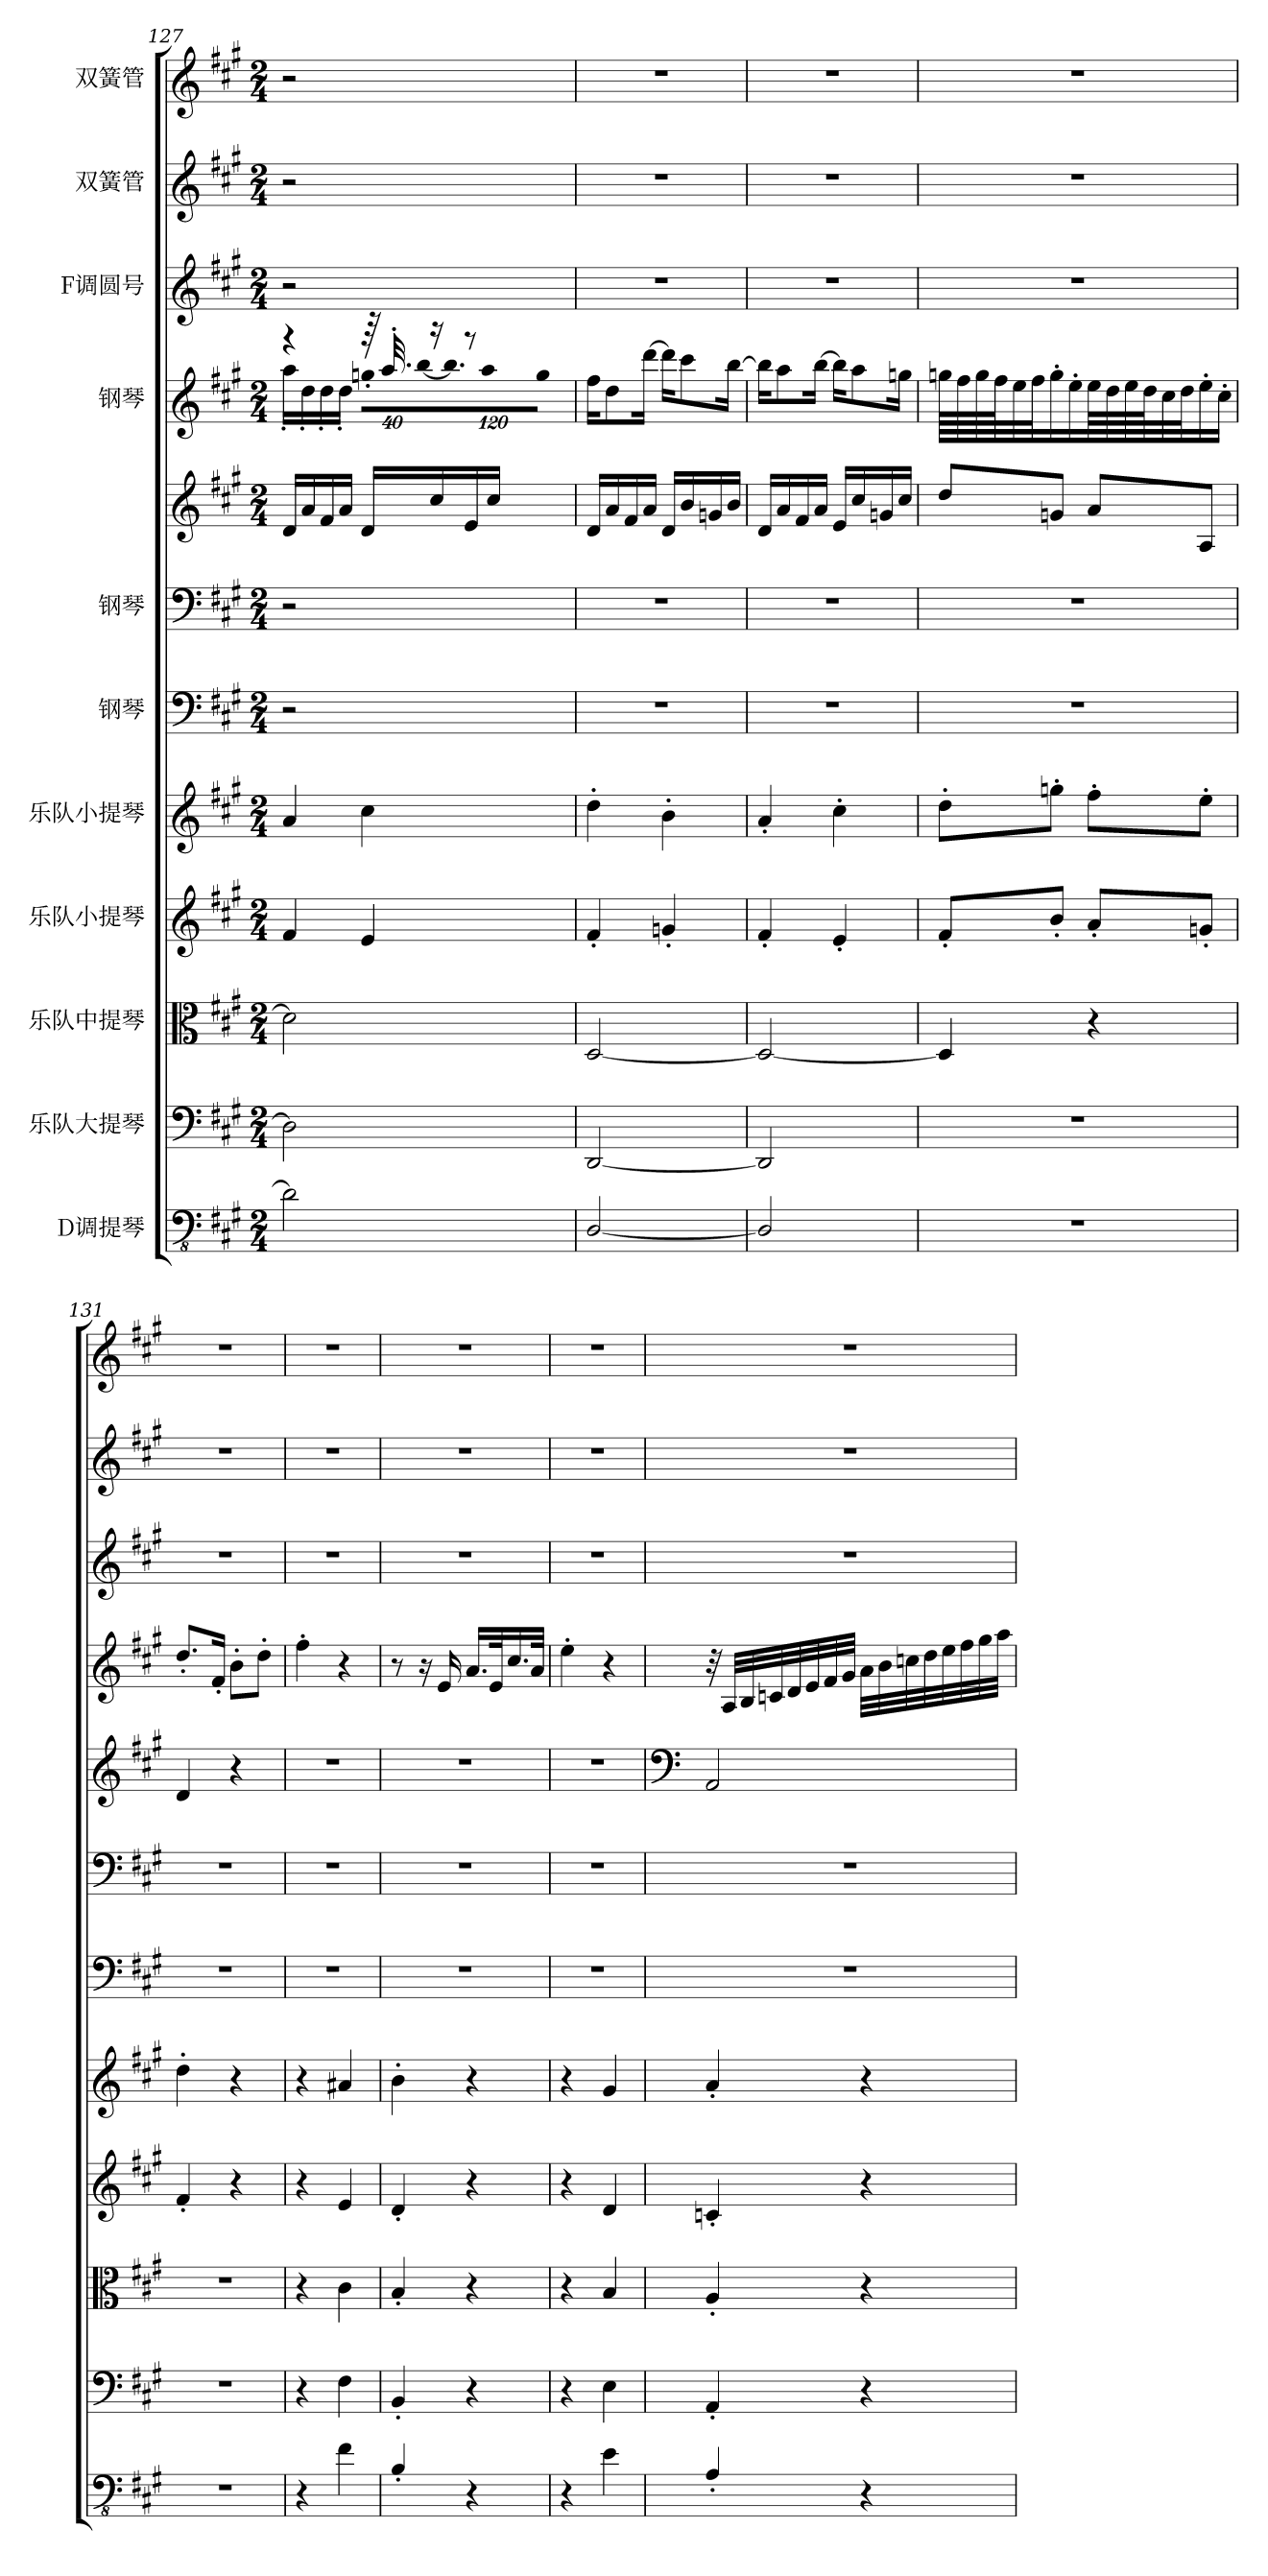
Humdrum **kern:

**kern	**kern	**kern	**kern	**kern	**kern	**kern	**kern	**kern	**kern	**kern	**kern
*part11	*part10	*part9	*part8	*part7	*part6	*part5	*part5	*part4	*part3	*part2	*part1
*staff12	*staff11	*staff10	*staff9	*staff8	*staff7	*staff6	*staff5	*staff4	*staff3	*staff2	*staff1
*I"D调提琴	*I"乐队大提琴	*I"乐队中提琴	*I"乐队小提琴	*I"乐队小提琴	*I"钢琴	*I"钢琴	*	*I"钢琴	*I"F调圆号	*I"双簧管	*I"双簧管
*clefFv4	*clefF4	*clefC3	*clefG2	*clefG2	*clefF4	*clefF4	*clefG2	*clefG2	*clefG2	*clefG2	*clefG2
*ITrd7c12	*	*	*	*	*	*	*	*	*ITrd4c7	*	*
*k[f#c#g#]	*k[f#c#g#]	*k[f#c#g#]	*k[f#c#g#]	*k[f#c#g#]	*k[f#c#g#]	*k[f#c#g#]	*k[f#c#g#]	*k[f#c#g#]	*k[f#c#]	*k[f#c#g#]	*k[f#c#g#]
*M2/4	*M2/4	*M2/4	*M2/4	*M2/4	*M2/4	*M2/4	*M2/4	*M2/4	*M2/4	*M2/4	*M2/4
=127	=127	=127	=127	=127	=127	=127	=127	=127	=127	=127	=127
*	*	*	*	*	*	*	*	*^	*	*	*
2DD\]	2D\]	2d\]	4f#/	4a/	2r	2r	16d/LL	4r	16aa'\LL	2r	2r	2r
.	.	.	.	.	.	.	16a/	.	16dd'\	.	.	.
.	.	.	.	.	.	.	16f#/	.	16dd'\	.	.	.
.	.	.	.	.	.	.	16a/JJ	.	16dd'\JJ	.	.	.
*	*	*	*	*	*	*	*	*	*Xbrackettup	*	*	*
!	!	!	!	!	!	!	!	!	!LO:N:vis=32	!	!	!
.	.	.	4e/	4cc#\	.	.	16d/LL	64r	640%23ggn'\LLL	.	.	.
.	.	.	.	.	.	.	.	32.aa'/	.	.	.	.
!	!	!	!	!	!	!	!	!	!LO:N:vis=32	!	!	!
.	.	.	.	.	.	.	.	.	[640%23bb\J	.	.	.
.	.	.	.	.	.	.	16cc#/	16r	.	.	.	.
!	!	!	!	!	!	!	!	!	!LO:N:vis=16.	!	!	!
.	.	.	.	.	.	.	.	.	960%103bb\]	.	.	.
.	.	.	.	.	.	.	16e/	8r	.	.	.	.
!	!	!	!	!	!	!	!	!	!LO:N:vis=32	!	!	!
.	.	.	.	.	.	.	.	.	640%23aa\L	.	.	.
.	.	.	.	.	.	.	16cc#/JJ	.	.	.	.	.
!	!	!	!	!	!	!	!	!	!LO:N:vis=32	!	!	!
.	.	.	.	.	.	.	.	.	640%23gg\JJJ	.	.	.
960ryy	960ryy	960ryy	960ryy	960ryy	960ryy	960ryy	960ryy	960ryy	.	960ryy	960ryy	960ryy
*	*	*	*	*	*	*	*	*v	*v	*	*	*
!!LO:PB:g=z
=128	=128	=128	=128	=128	=128	=128	=128	=128	=128	=128	=128
*	*	*	*	*	*	*	*	*	*	*	*MM80
[2DDD/	[2DD/	[2D/	4f#'/	4dd'\	2r	2r	16d/LL	16ff#\KL	2r	2r	2r
.	.	.	.	.	.	.	16a/	8dd\	.	.	.
.	.	.	.	.	.	.	16f#/	.	.	.	.
.	.	.	.	.	.	.	16a/JJ	[16ddd\Jk	.	.	.
.	.	.	4gn'/	4b'\	.	.	16d/LL	16ddd\KL]	.	.	.
.	.	.	.	.	.	.	16b/	8ccc#\	.	.	.
.	.	.	.	.	.	.	16gn/	.	.	.	.
.	.	.	.	.	.	.	16b/JJ	[16bb\Jk	.	.	.
=129	=129	=129	=129	=129	=129	=129	=129	=129	=129	=129	=129
2DDD/]	2DD/]	2D/_	4f#'/	4a'/	2r	2r	16d/LL	16bb\KL]	2r	2r	2r
.	.	.	.	.	.	.	16a/	8aa\	.	.	.
.	.	.	.	.	.	.	16f#/	.	.	.	.
.	.	.	.	.	.	.	16a/JJ	[16bb\Jk	.	.	.
.	.	.	4e'/	4cc#'\	.	.	16e/LL	16bb\KL]	.	.	.
.	.	.	.	.	.	.	16cc#/	8aa\	.	.	.
.	.	.	.	.	.	.	16gn/	.	.	.	.
.	.	.	.	.	.	.	16cc#/JJ	16ggn\Jk	.	.	.
=130	=130	=130	=130	=130	=130	=130	=130	=130	=130	=130	=130
*	*	*	*	*	*	*	*	*	*	*	*MM78
2r	2r	4D/]	8f#'/L	8dd'\L	2r	2r	8dd/L	64ggn\LLLL	2r	2r	2r
.	.	.	.	.	.	.	.	64ff#\	.	.	.
.	.	.	.	.	.	.	.	64gg\	.	.	.
.	.	.	.	.	.	.	.	64ff#\J	.	.	.
.	.	.	.	.	.	.	.	32ee\	.	.	.
.	.	.	.	.	.	.	.	32ff#\J	.	.	.
.	.	.	8b'/J	8ggn'\J	.	.	8gn/J	16gg'\	.	.	.
.	.	.	.	.	.	.	.	16ee'\	.	.	.
.	.	4r	8a'/L	8ff#'\L	.	.	8a/L	64ee\LL	.	.	.
.	.	.	.	.	.	.	.	64dd\	.	.	.
.	.	.	.	.	.	.	.	64ee\	.	.	.
.	.	.	.	.	.	.	.	64dd\J	.	.	.
.	.	.	.	.	.	.	.	32cc#\	.	.	.
.	.	.	.	.	.	.	.	32dd\J	.	.	.
.	.	.	8gn'/J	8ee'\J	.	.	8A/J	16ee'\	.	.	.
.	.	.	.	.	.	.	.	16cc#'\JJ	.	.	.
=131	=131	=131	=131	=131	=131	=131	=131	=131	=131	=131	=131
*	*	*	*	*	*	*	*	*	*	*	*MM70
2r	2r	2r	4f#'/	4dd'\	2r	2r	4d/	8.dd'/L	2r	2r	2r
.	.	.	.	.	.	.	.	16f#'/Jk	.	.	.
.	.	.	4r	4r	.	.	4r	8b'\L	.	.	.
.	.	.	.	.	.	.	.	8dd'\J	.	.	.
!!LO:PB:g=z
=132	=132	=132	=132	=132	=132	=132	=132	=132	=132	=132	=132
4r	4r	4r	4r	4r	2r	2r	2r	4ff#'\	2r	2r	2r
4FF#\	4F#\	4c#\	4e/	4a#X/	.	.	.	4r	.	.	.
=133	=133	=133	=133	=133	=133	=133	=133	=133	=133	=133	=133
*	*	*	*	*	*	*	*	*	*	*	*MM68
4BBB'/	4BB'/	4B'/	4d'/	4b'\	2r	2r	2r	8r	2r	2r	2r
.	.	.	.	.	.	.	.	16r	.	.	.
.	.	.	.	.	.	.	.	16e/	.	.	.
4r	4r	4r	4r	4r	.	.	.	16.a/LL	.	.	.
.	.	.	.	.	.	.	.	32e/K	.	.	.
.	.	.	.	.	.	.	.	16.cc#/	.	.	.
.	.	.	.	.	.	.	.	32a/JJk	.	.	.
=134	=134	=134	=134	=134	=134	=134	=134	=134	=134	=134	=134
*	*	*	*	*	*	*	*	*	*	*	*MM78
4r	4r	4r	4r	4r	2r	2r	2r	4ee'\	2r	2r	2r
4EE\	4E\	4B/	4d/	4g#/	.	.	.	4r	.	.	.
=135	=135	=135	=135	=135	=135	=135	=135	=135	=135	=135	=135
*	*	*	*	*	*	*	*clefF4	*	*	*	*
4AAA'/	4AA'/	4A'/	4cn'/	4a'/	2r	2r	2AA/	32r	2r	2r	2r
.	.	.	.	.	.	.	.	32A/LLL	.	.	.
.	.	.	.	.	.	.	.	32B/	.	.	.
.	.	.	.	.	.	.	.	32cn/	.	.	.
.	.	.	.	.	.	.	.	32d/	.	.	.
.	.	.	.	.	.	.	.	32e/	.	.	.
.	.	.	.	.	.	.	.	32f#/	.	.	.
.	.	.	.	.	.	.	.	32g#/JJJ	.	.	.
4r	4r	4r	4r	4r	.	.	.	32a\LLL	.	.	.
.	.	.	.	.	.	.	.	32b\	.	.	.
.	.	.	.	.	.	.	.	32ccn\	.	.	.
.	.	.	.	.	.	.	.	32dd\	.	.	.
.	.	.	.	.	.	.	.	32ee\	.	.	.
.	.	.	.	.	.	.	.	32ff#\	.	.	.
.	.	.	.	.	.	.	.	32gg#\	.	.	.
.	.	.	.	.	.	.	.	32aa\JJJ	.	.	.
=	=	=	=	=	=	=	=	=	=	=	=
*-	*-	*-	*-	*-	*-	*-	*-	*-	*-	*-	*-
